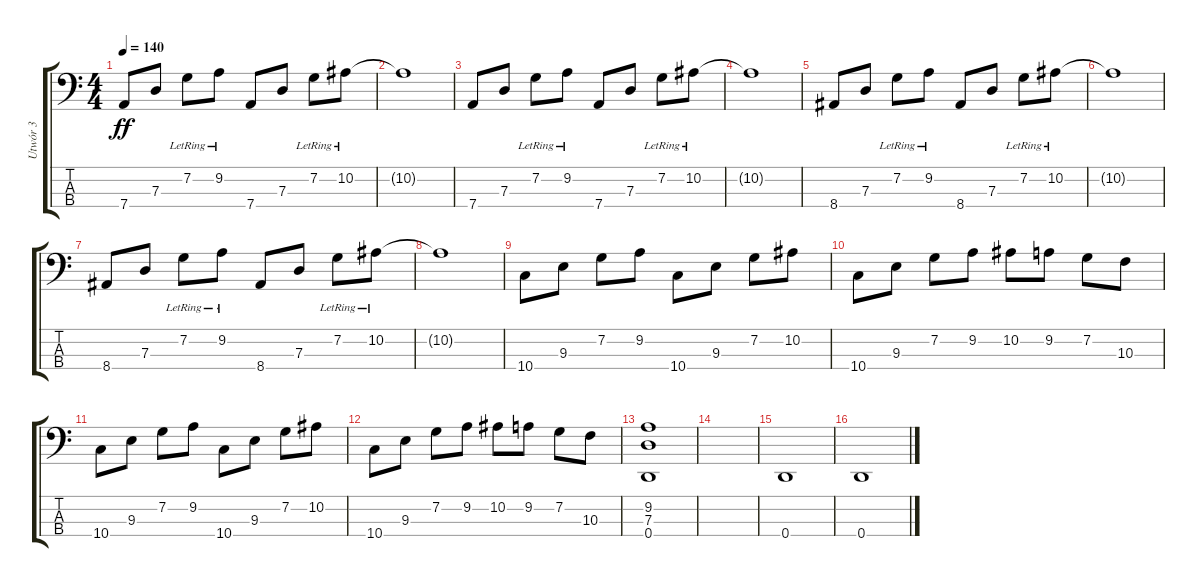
\track ("Utwór 3" "Utwór 3") {instrument electricbassfinger}
\staff {score tabs}
\tuning (F2 C2 G1 D1) {hide}
\ts (4 4)
\tempo 140
\clef f4
\ks c
7.4.8{dy ff} 7.3.8 7.2{lr}.8 9.2{lr}.8 7.4.8 7.3.8 7.2{lr}.8 10.2{lr}.8 |
10.2{t}.1 |
7.4.8 7.3.8 7.2{lr}.8 9.2{lr}.8 7.4.8 7.3.8 7.2{lr}.8 10.2{lr}.8 |
10.2{t}.1 |
8.4.8 7.3.8 7.2{lr}.8 9.2{lr}.8 8.4.8 7.3.8 7.2{lr}.8 10.2{lr}.8 |
10.2{t}.1 |
8.4.8 7.3.8 7.2{lr}.8 9.2{lr}.8 8.4.8 7.3.8 7.2{lr}.8 10.2{lr}.8 |
10.2{t}.1 |
10.4.8 9.3.8 7.2.8 9.2.8 10.4.8 9.3.8 7.2.8 10.2.8 |
10.4.8 9.3.8 7.2.8 9.2.8 10.2.8 9.2.8 7.2.8 10.3.8 |
10.4.8 9.3.8 7.2.8 9.2.8 10.4.8 9.3.8 7.2.8 10.2.8 |
10.4.8 9.3.8 7.2.8 9.2.8 10.2.8 9.2.8 7.2.8 10.3.8 |
(9.2 7.3 0.4).1 |
|
0.4.1 |
0.4.1
